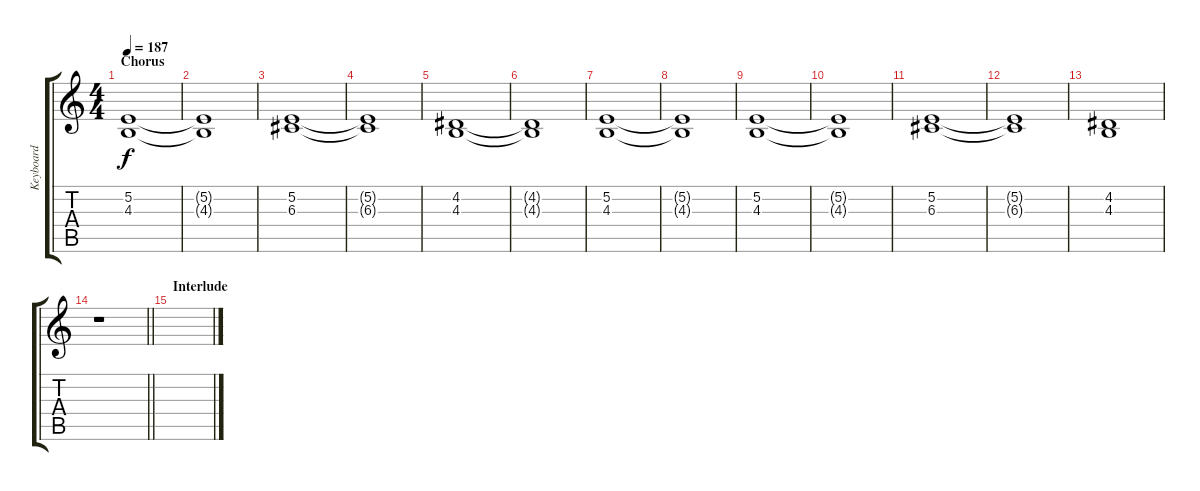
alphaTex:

\track ("Keyboard" "Keyboard") {instrument synthstrings1}
\staff {score tabs}
\tuning (E4 B3 G3 D3 A2 E2) {hide}
\ts (4 4)
\section ("" "Chorus")
\tempo 187
\clef g2
\ks c
(5.2 4.3).1{dy f} |
(5.2{t} 4.3{t}).1 |
(5.2 6.3).1 |
(5.2{t} 6.3{t}).1 |
(4.2 4.3).1 |
(4.2{t} 4.3{t}).1 |
(5.2 4.3).1 |
(5.2{t} 4.3{t}).1 |
(5.2 4.3).1 |
(5.2{t} 4.3{t}).1 |
(5.2 6.3).1 |
(5.2{t} 6.3{t}).1 |
(4.2 4.3).1 |
\barLineRight lightlight
r.1 |
\section ("" "Interlude")
